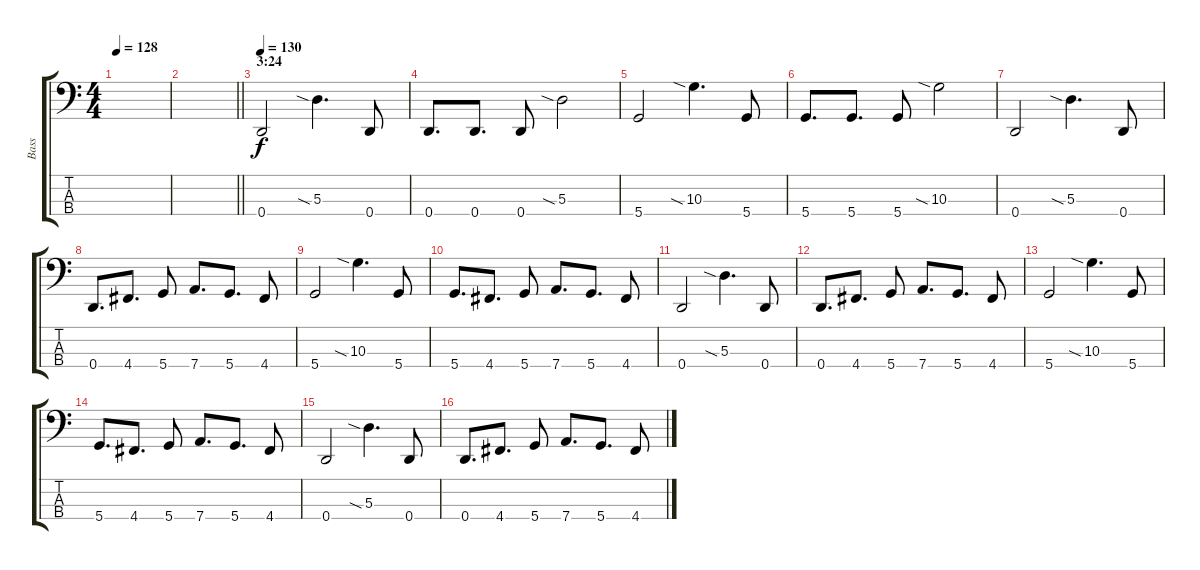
\track ("Bass" "Bass") {instrument electricbassfinger}
\staff {score tabs}
\tuning (G2 D2 A1 D1) {hide}
\ts (4 4)
\tempo 128
\clef f4
\ks c
|
\barLineRight lightlight
|
\section ("" "3:24")
\tempo 130
0.4.2 5.3{sia}.4{d} 0.4.8 |
0.4.8{d} 0.4.8{d} 0.4.8 5.3{sia}.2 |
5.4.2 10.3{sia}.4{d} 5.4.8 |
5.4.8{d} 5.4.8{d} 5.4.8 10.3{sia}.2 |
0.4.2 5.3{sia}.4{d} 0.4.8 |
0.4.8{d} 4.4.8{d} 5.4.8 7.4.8{d} 5.4.8{d} 4.4.8 |
5.4.2 10.3{sia}.4{d} 5.4.8 |
5.4.8{d} 4.4.8{d} 5.4.8 7.4.8{d} 5.4.8{d} 4.4.8 |
0.4.2 5.3{sia}.4{d} 0.4.8 |
0.4.8{d} 4.4.8{d} 5.4.8 7.4.8{d} 5.4.8{d} 4.4.8 |
5.4.2 10.3{sia}.4{d} 5.4.8 |
5.4.8{d} 4.4.8{d} 5.4.8 7.4.8{d} 5.4.8{d} 4.4.8 |
0.4.2 5.3{sia}.4{d} 0.4.8 |
0.4.8{d} 4.4.8{d} 5.4.8 7.4.8{d} 5.4.8{d} 4.4.8
